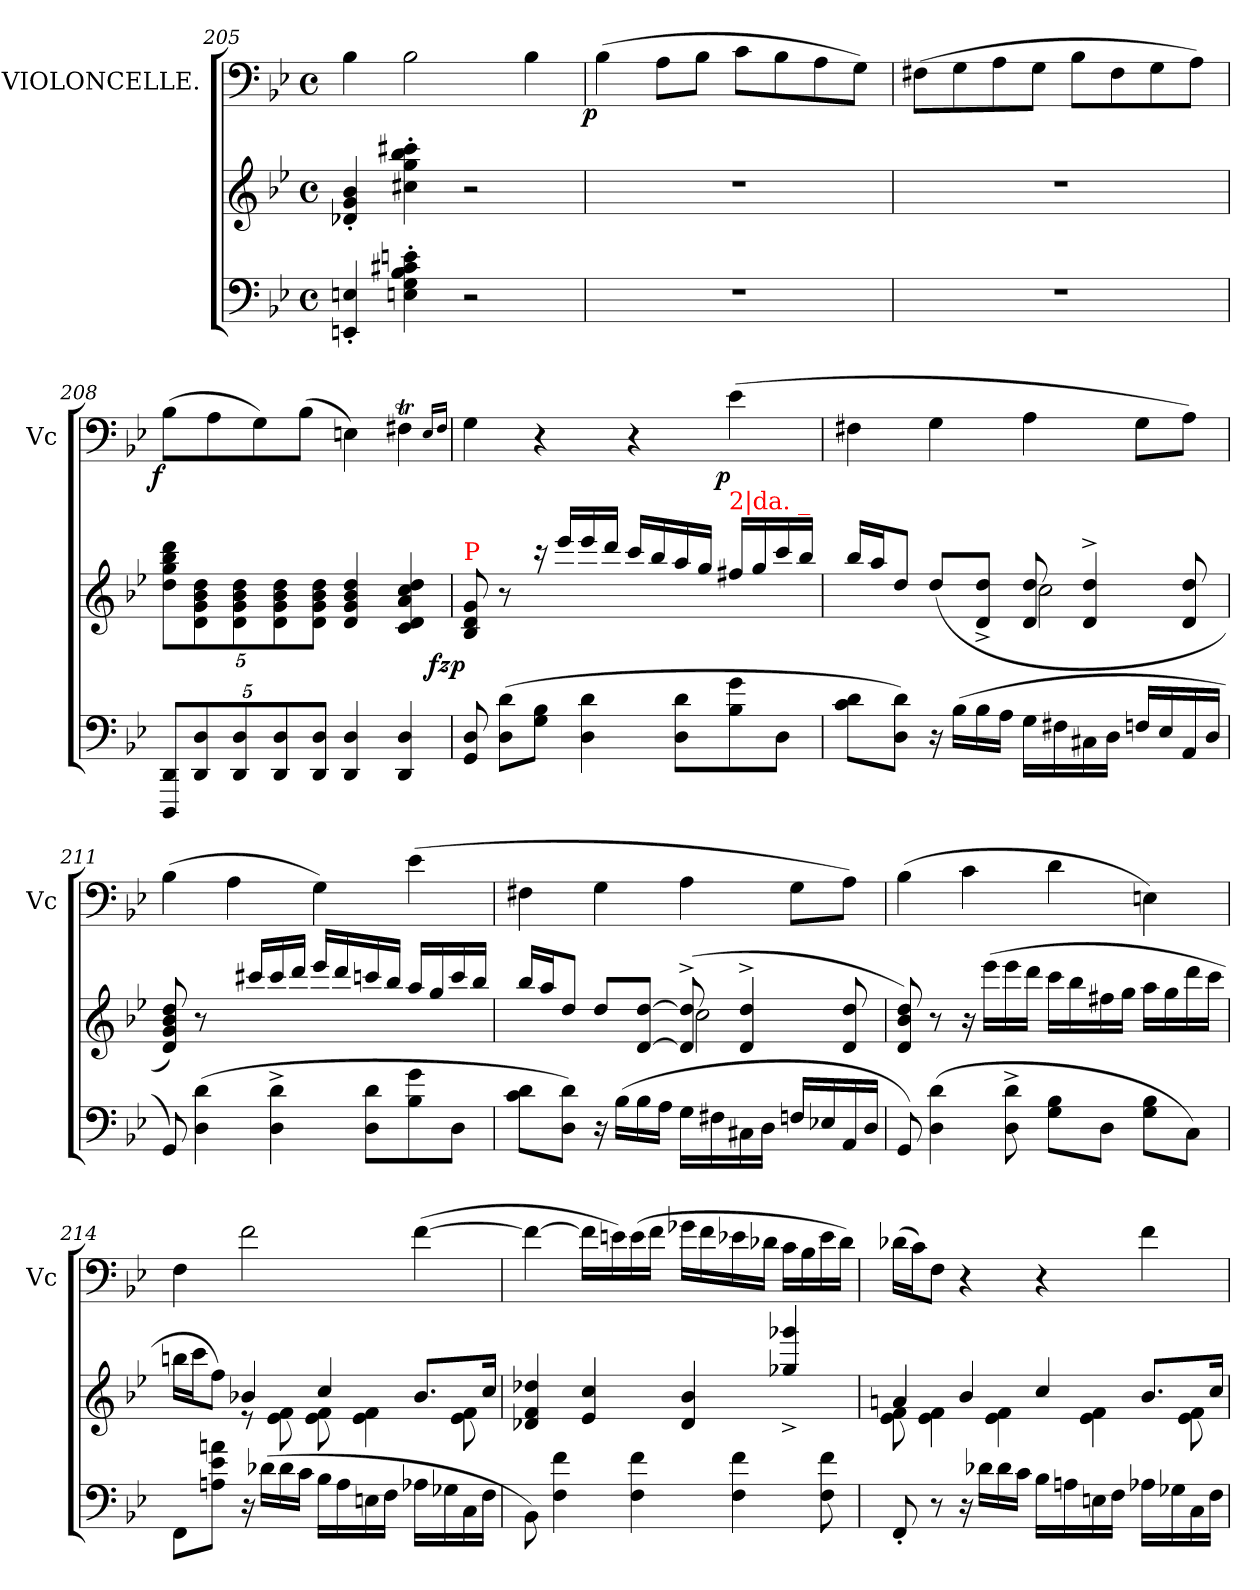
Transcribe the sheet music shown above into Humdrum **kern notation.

**kern	**kern	**dynam	**kern	**dynam
*part2	*part2	*part2	*part1	*part1
*staff3	*staff2	*staff2/3	*staff1	*staff1
*	*	*	*I"VIOLONCELLE.	*
*	*	*	*I'Vc	*
*clefF4	*clefG2	*	*clefF4	*
*k[b-e-]	*k[b-e-]	*	*k[b-e-]	*
*M4/4	*M4/4	*	*M4/4	*
*met(c)	*met(c)	*	*met(c)	*
=205	=205	=205	=205	=205
4En'< 4EEn'<	4b-'< 4g'< 4d-X'<	.	4B-!	.
4en'> 4c#X'> 4B-'> 4G'> 4En'>	4ccc#X'> 4bb-'> 4gg'> 4cc#X'>	.	2B-!	.
2r	2r	.	.	.
.	.	.	4B-!	.
=206	=206	=206	=206	=206
!	!	!	!	!LO:DY:rj
1rF	1rdd	.	(>4B-!	p
.	.	.	8A!\L	.
.	.	.	8B-!J	.
.	.	.	8c!L	.
.	.	.	8B-!\	.
.	.	.	8A!	.
.	.	.	8G!J)	.
=207	=207	=207	=207	=207
1rF	1rdd	.	(>8F#X!\L	.
.	.	.	8G!	.
.	.	.	8A!	.
.	.	.	8G!J	.
.	.	.	8B-!L	.
.	.	.	8F#!\	.
.	.	.	8G!	.
.	.	.	8A!J)	.
=208	=208	=208	=208	=208
*Xbrackettup	*Xbrackettup	*	*	*
!	!	!	!	!LO:DY:rj
10DD 10DDDL	10ddd 10bb- 10gg 10ddL	.	(>8B-!L	f
10D 10DD	10dd 10b- 10g 10d	.	.	.
.	.	.	8A!\	.
10D 10DD	10dd 10b- 10g 10d	.	.	.
.	.	.	8G!)	.
10D 10DD	10dd 10b- 10g 10d	.	.	.
.	.	.	(>8B-!J	.
10D 10DDJ	10dd 10b- 10g 10dJ	.	.	.
4D 4DD	4dd 4b- 4g 4d	.	4En!)	.
4D 4DD	4dd 4cc 4a 4d 4c	.	4F#Xt!	.
.	.	.	16qqE!/LL	.
.	.	.	16qqF#TTT!/JJ	.
=209	=209	=209	=209	=209
!	!LO:TX:a:color=red:t=P	!	!	!
!	!	!LO:DY:rj	!	!
8D 8GG	8g 8d 8B-	fz p	4G!	.
(>8d 8DL	8r	.	.	.
8B- 8GJ	16rccc	.	4r	.
.	16eee-/LL	.	.	.
4d 4D	16eee-	.	.	.
.	16dddJJ	.	.	.
.	16cccLL	.	4r	.
.	16bb-	.	.	.
8d 8DL	16aa/	.	.	.
.	16ggJJ	.	.	.
!	!	!	!LO:TX:b:color=red:t=2|da. _	!
!	!	!	!	!LO:DY:rj
8g\ 8B-\	16ff#X/LL	.	(>4e-!	p
.	16gg/	.	.	.
8DJ	16ccc/	.	.	.
.	16bb-JJ	.	.	.
=210	=210	=210	=210	=210
*	*^	*	*	*
8d 8cL	16bb-/LL	2ryy	.	4F#X!	.
.	16aa/J	.	.	.	.
8d 8DJ)	(>8dd/J	.	.	.	.
16r	(>8dd/L	.	.	4G!	.
(>16B-LL	.	.	.	.	.
16B-	8dd^< 8d^<J	.	.	.	.
16AJJ	.	.	.	.	.
16GLL	8dd 8d	2cc	.	4A!	.
16F#X	.	.	.	.	.
16C#X	4dd^< 4d^<	.	.	.	.
16DJJ	.	.	.	.	.
16FnLL	.	.	.	8G!\L	.
16E-	.	.	.	.	.
16AA	8dd 8d	.	.	8A!J)	.
16DJJ	.	.	.	.	.
*	*v	*v	*	*	*
=211	=211	=211	=211	=211
8GG)	8dd 8b- 8g 8d)	.	(>4B-!	.
(>4d 4D	8r	.	.	.
.	16ryy	.	4A!	.
.	16ccc#X/LL	.	.	.
4d^< 4D^<	16ccc#	.	.	.
.	16dddJJ	.	.	.
.	16eee-/LL	.	4G!)	.
.	16ddd	.	.	.
8d 8DL	16cccn	.	.	.
.	16bb-JJ	.	.	.
8g\ 8B-\	16aa/LL	.	(>4e-!	.
.	16gg/	.	.	.
8DJ	16ccc	.	.	.
.	16bb-JJ	.	.	.
=212	=212	=212	=212	=212
*	*^	*	*	*
8d 8cL	16bb-LL	2ryy	.	4F#X!	.
.	16aa/J	.	.	.	.
8d 8DJ)	(>8ddJ	.	.	.	.
16r	8ddL	.	.	4G!	.
(>16B-LL	.	.	.	.	.
16B-	[8dd/ [8d/J	.	.	.	.
16AJJ	.	.	.	.	.
16GLL	(>8dd]^< 8d]^<	2cc	.	4A!	.
16F#X	.	.	.	.	.
16C#X	4dd^< 4d^<	.	.	.	.
16DJJ	.	.	.	.	.
16FnLL	.	.	.	8G!\L	.
16E-X	.	.	.	.	.
16AA	8dd 8d	.	.	8A!J)	.
16DJJ	.	.	.	.	.
*	*v	*v	*	*	*
=213	=213	=213	=213	=213
8GG/)	8dd 8b- 8d)	.	(>4B-!	.
(>4d 4D	8r	.	.	.
.	16r	.	4c!	.
.	(>16eee-LL	.	.	.
8d^< 8D^<	16eee-	.	.	.
.	16dddJJ	.	.	.
8B- 8GL	16cccLL	.	4d!	.
.	16bb-	.	.	.
8DJ	16ff#X	.	.	.
.	16ggJJ	.	.	.
8B- 8GL	16aaLL	.	4En!)	.
.	16gg	.	.	.
8CJ)	16ddd	.	.	.
.	16cccJJ	.	.	.
=214	=214	=214	=214	=214
*	*^	*	*	*
8FFL	4ryy	16bbnLL	.	4F!	.
.	.	16cccJ	.	.	.
8an 8e- 8AnJ	.	8ffJ)	.	.	.
16r	4b-X	8re	.	2f!	.
(>16d-XLL	.	.	.	.	.
16d-	.	8f 8e-	.	.	.
16cJJ	.	.	.	.	.
16B-LL	4cc	8f 8e-	.	.	.
16A	.	.	.	.	.
16En	.	4f 4e-	.	.	.
16FJJ	.	.	.	.	.
16A-XLL	8.b-L	.	.	(>[4f!	.
16G-X	.	.	.	.	.
16C	.	8f 8e-	.	.	.
16FJJ	16ccJk	.	.	.	.
*	*v	*v	*	*	*
=215	=215	=215	=215	=215
8BB-\)	4dd-X 4f 4d-X	.	4f!_	.
4f\ 4F\	.	.	.	.
.	4cc 4e-	.	16f!LL]	.
.	.	.	16en!\)	.
4f\ 4F\	.	.	(>16e!	.
.	.	.	16f!JJ	.
.	4b- 4d-	.	16g-X!LL	.
.	.	.	16f!\	.
4f\ 4F\	.	.	16e-X!	.
.	.	.	16d-X!JJ	.
.	4ggg-X^>/ 4gg-X^>/	.	16c!LL	.
.	.	.	16B-!\	.
8f\ 8F\	.	.	16e-!	.
.	.	.	16d-!JJ)	.
=216	=216	=216	=216	=216
*	*^	*	*	*
8FF'<	4an	8f 8e-	.	(>16d-X!LL	.
.	.	.	.	16c!J)	.
8r	.	4f 4e-	.	8F!\J	.
16r	4b-	.	.	4r	.
16d-XLL	.	.	.	.	.
16d-	.	4f 4e-	.	.	.
16cJJ	.	.	.	.	.
16B-LL	4cc	.	.	4r	.
16An	.	.	.	.	.
16En	.	4f 4e-	.	.	.
16FJJ	.	.	.	.	.
16A-XLL	8.b-L	.	.	4f!	.
16G-X	.	.	.	.	.
16C	.	8f 8e-	.	.	.
16FJJ	16ccJk	.	.	.	.
*	*v	*v	*	*	*
=	=	=	=	=
*-	*-	*-	*-	*-
